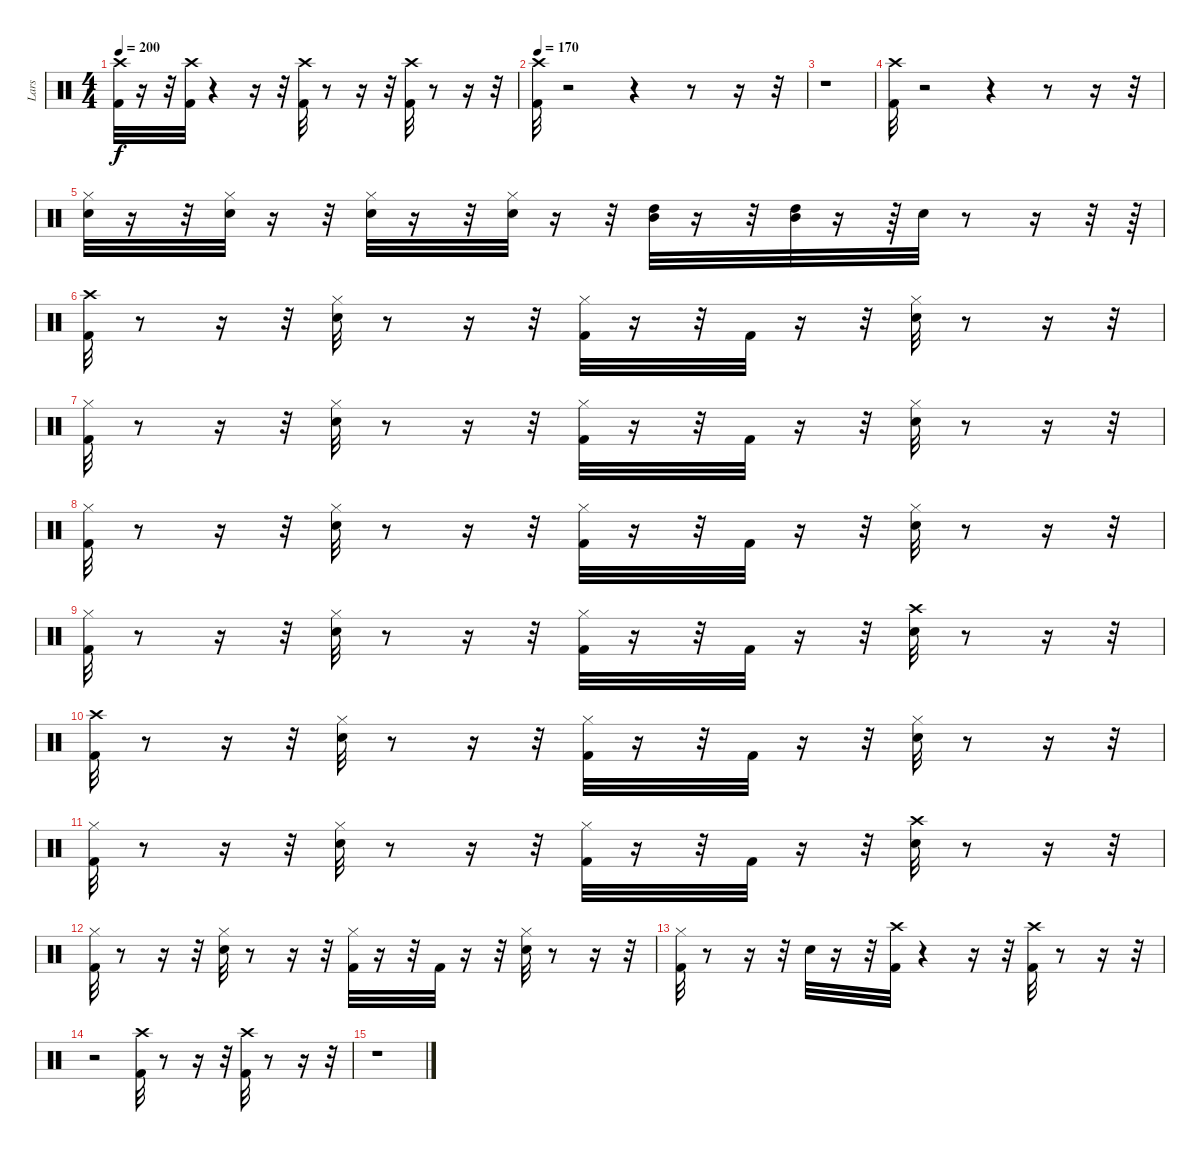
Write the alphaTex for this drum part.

\track ("Lars" "Lars") {instrument percussion}
\staff {score}
\articulation defaults
\ts (4 4)
\tempo 200
\clef neutral
\ks c
("Kick (hit) 2" "Crash high (hit)").32{dy f} r.16 r.32 ("Kick (hit) 2" "Crash high (hit)").32 r.4 r.16 r.32 ("Kick (hit) 2" "Crash high (hit)").32 r.8 r.16 r.32 ("Kick (hit) 2" "Crash high (hit)").32 r.8 r.16 r.32 |
\tempo 170
("Crash high (hit)" "Kick (hit) 2").32 r.2 r.4 r.8 r.16 r.32 |
r.1 |
("Kick (hit) 2" "Crash high (hit)").32 r.2 r.4 r.8 r.16 r.32 |
("Hi-Hat (closed)" "Snare (hit) 2").32 r.16 r.32 ("Hi-Hat (closed)" "Snare (hit) 2").32 r.16 r.32 ("Hi-Hat (closed)" "Snare (hit) 2").32 r.16 r.32 ("Hi-Hat (closed)" "Snare (hit) 2").32 r.16 r.32 ("High Tom (hit)" "Mid Tom (hit)").32 r.16 r.32 ("Mid Tom (hit)" "High Tom (hit)").32 r.16 r.64 "Snare (hit) 2".32 r.8 r.16 r.32 r.64 |
("Kick (hit) 2" "Crash high (hit)").32 r.8 r.16 r.32 ("Hi-Hat (closed)" "Snare (hit) 2").32 r.8 r.16 r.32 ("Hi-Hat (closed)" "Kick (hit) 2").32 r.16 r.32 "Kick (hit) 2".32 r.16 r.32 ("Hi-Hat (closed)" "Snare (hit) 2").32 r.8 r.16 r.32 |
("Kick (hit) 2" "Hi-Hat (closed)").32 r.8 r.16 r.32 ("Snare (hit) 2" "Hi-Hat (closed)").32 r.8 r.16 r.32 ("Kick (hit) 2" "Hi-Hat (closed)").32 r.16 r.32 "Kick (hit) 2".32 r.16 r.32 ("Snare (hit) 2" "Hi-Hat (closed)").32 r.8 r.16 r.32 |
("Kick (hit) 2" "Hi-Hat (closed)").32 r.8 r.16 r.32 ("Snare (hit) 2" "Hi-Hat (closed)").32 r.8 r.16 r.32 ("Kick (hit) 2" "Hi-Hat (closed)").32 r.16 r.32 "Kick (hit) 2".32 r.16 r.32 ("Snare (hit) 2" "Hi-Hat (closed)").32 r.8 r.16 r.32 |
("Kick (hit) 2" "Hi-Hat (closed)").32 r.8 r.16 r.32 ("Snare (hit) 2" "Hi-Hat (closed)").32 r.8 r.16 r.32 ("Kick (hit) 2" "Hi-Hat (closed)").32 r.16 r.32 "Kick (hit) 2".32 r.16 r.32 ("Snare (hit) 2" "Crash high (hit)").32 r.8 r.16 r.32 |
("Kick (hit) 2" "Crash high (hit)").32 r.8 r.16 r.32 ("Hi-Hat (closed)" "Snare (hit) 2").32 r.8 r.16 r.32 ("Hi-Hat (closed)" "Kick (hit) 2").32 r.16 r.32 "Kick (hit) 2".32 r.16 r.32 ("Snare (hit) 2" "Hi-Hat (closed)").32 r.8 r.16 r.32 |
("Kick (hit) 2" "Hi-Hat (closed)").32 r.8 r.16 r.32 ("Snare (hit) 2" "Hi-Hat (closed)").32 r.8 r.16 r.32 ("Kick (hit) 2" "Hi-Hat (closed)").32 r.16 r.32 "Kick (hit) 2".32 r.16 r.32 ("Snare (hit) 2" "Crash high (hit)").32 r.8 r.16 r.32 |
("Kick (hit) 2" "Hi-Hat (closed)").32 r.8 r.16 r.32 ("Snare (hit) 2" "Hi-Hat (closed)").32 r.8 r.16 r.32 ("Kick (hit) 2" "Hi-Hat (closed)").32 r.16 r.32 "Kick (hit) 2".32 r.16 r.32 ("Snare (hit) 2" "Hi-Hat (closed)").32 r.8 r.16 r.32 |
("Kick (hit) 2" "Hi-Hat (closed)").32 r.8 r.16 r.32 "Snare (hit) 2".32 r.16 r.32 ("Crash high (hit)" "Kick (hit) 2").32 r.4 r.16 r.32 ("Crash high (hit)" "Kick (hit) 2").32 r.8 r.16 r.32 |
r.2 ("Kick (hit) 2" "Crash high (hit)").32 r.8 r.16 r.32 ("Kick (hit) 2" "Crash high (hit)").32 r.8 r.16 r.32 |
r.1
